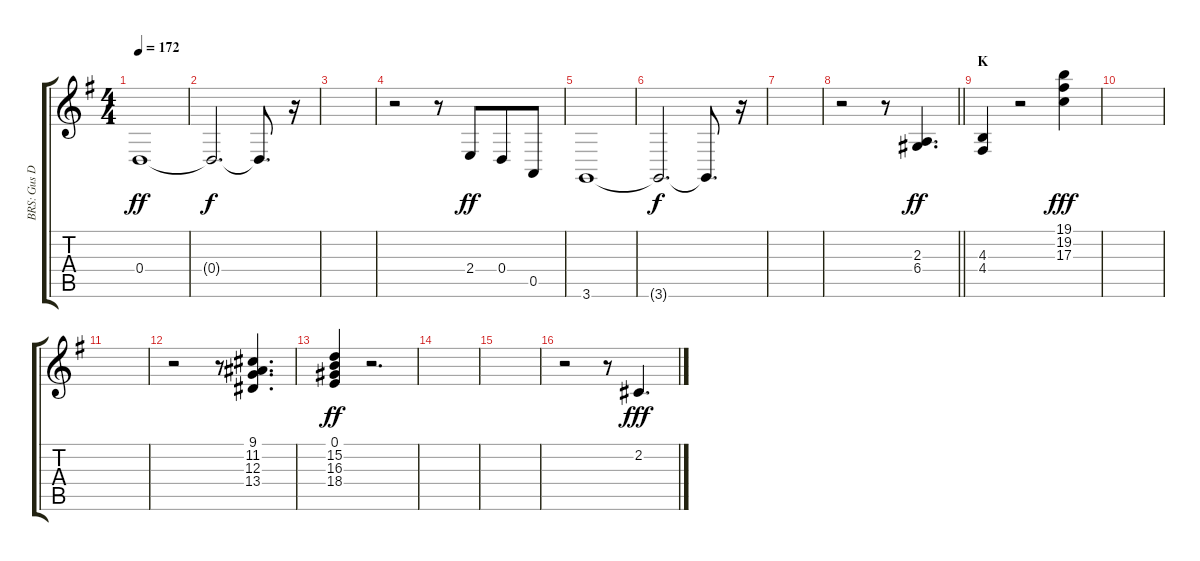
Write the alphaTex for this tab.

\track ("BRS: Gus Dudgeon" "BRS: Gus D") {instrument synthbrass1}
\staff {score tabs}
\tuning (E4 B3 G3 D3 A2 E2) {hide}
\ts (4 4)
\tempo 172
\clef g2
\ks g
0.4.1{dy ff} |
0.4{t}.2{d dy f} 0.4{t}.8{d} r.16 |
|
r.2 r.8 2.4.8{dy ff beam merge} 0.4.8 0.5.8 |
3.6.1 |
3.6{t}.2{d dy f} 3.6{t}.8{d} r.16 |
|
\barLineRight lightlight
r.2 r.8 (2.3 6.4).4{d dy ff} |
\section ("" "K")
(4.3 4.4).4 r.2 (19.1 19.2 17.3).4{dy fff} |
|
|
r.2 r.8 (9.1 11.2 12.3 13.4).4{d} |
(0.1 15.2 16.3 18.4).4{dy ff} r.2{d} |
|
|
r.2 r.8 2.2.4{d dy fff}
